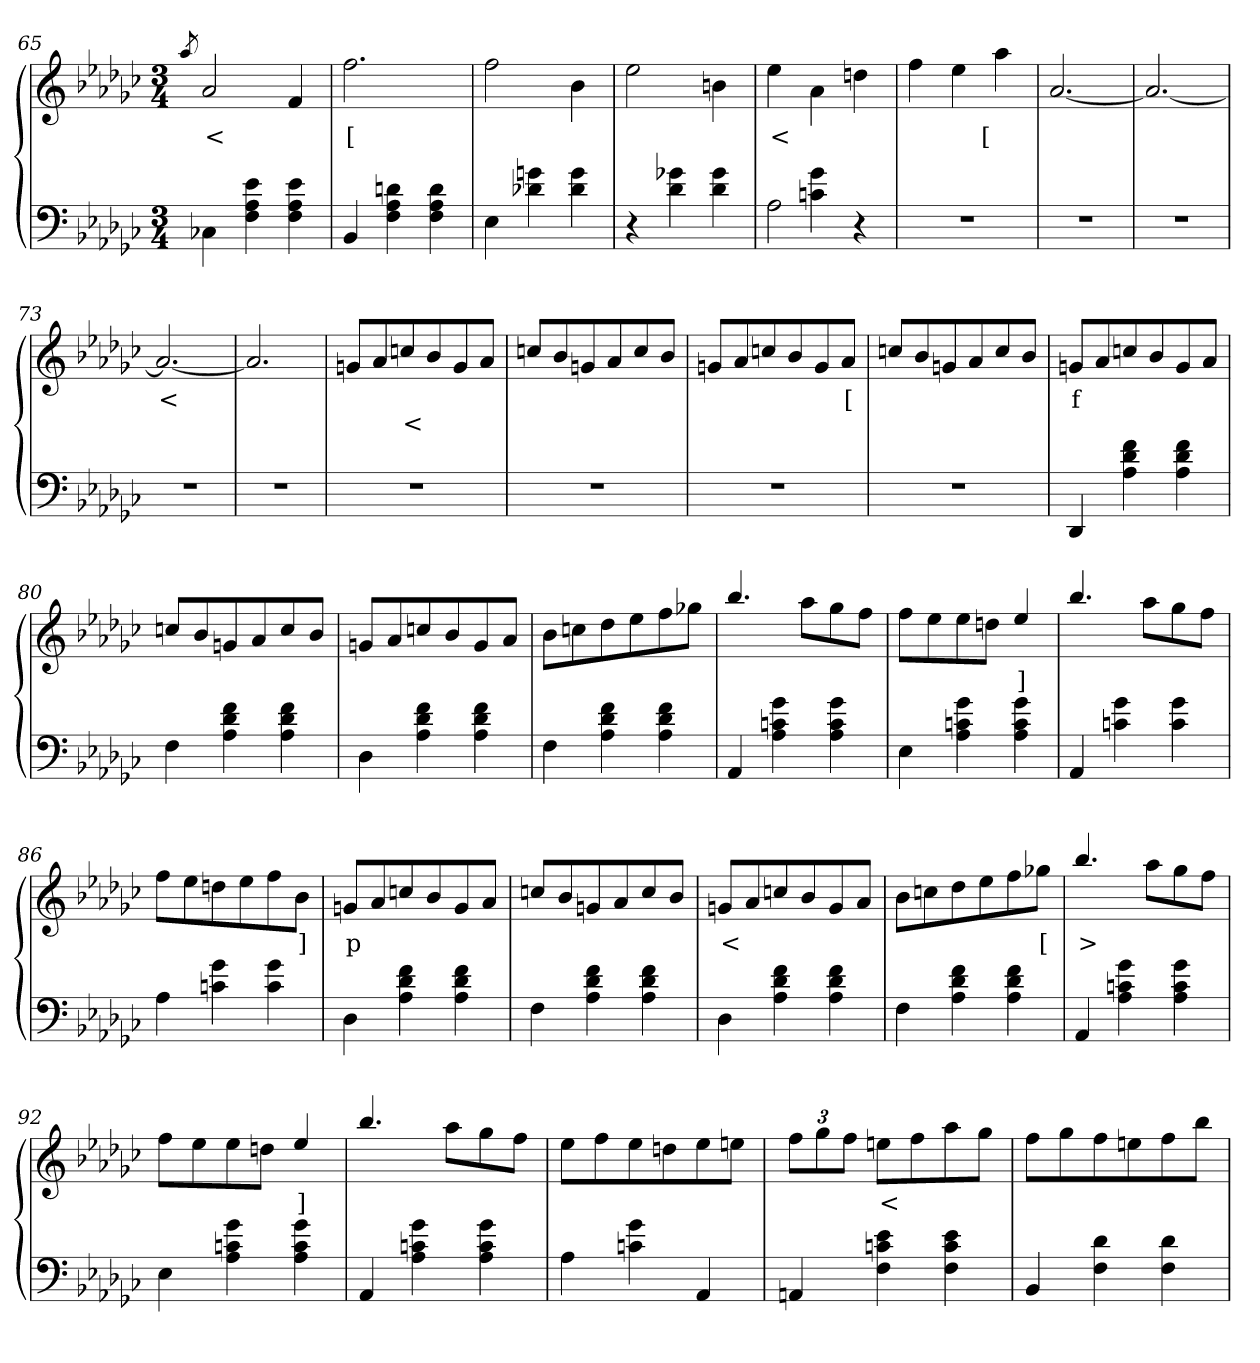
**kern	**kern	**text	**text
*part2	*part1	*part1	*part1
*staff2	*staff1	*staff1	*staff1
*clefF4	*clefG2	*	*
*k[b-e-a-d-g-c-]	*k[b-e-a-d-g-c-]	*	*
*M3/4	*M3/4	*	*
=65	=65	=65	=65
.	8qaa-/	.	.
4C-X\	2a-	<	.
4e- 4A- 4F	.	.	.
4e- 4A- 4F	4f	.	.
=66	=66	=66	=66
4BB-	2.ff	[	.
4dn 4A- 4F	.	.	.
4d 4A- 4F	.	.	.
=67	=67	=67	=67
4E-	2ff	.	.
4gn 4d-X	.	.	.
4g 4d-	4b-	.	.
=68	=68	=68	=68
4r	2ee-	.	.
4g-X 4d-	.	.	.
4g- 4d-	4bn	.	.
=69	=69	=69	=69
*^	*	*	*
4ryy	2A-	4ee-	<	.
4g-\ 4cn\	.	4a-\	.	.
4ryy	4r	4ddn	.	.
*v	*v	*	*	*
=70	=70	=70	=70
2.r	4ff	.	.
.	4ee-	.	.
.	4aa-	[	.
=71	=71	=71	=71
2.r	[2.a-	.	.
=72	=72	=72	=72
2.r	2.a-_	.	.
=73	=73	=73	=73
2.r	2.a-_	<	.
=74	=74	=74	=74
2.r	2.a-]	.	.
=75	=75	=75	=75
2.r	8gnL	.	.
.	8a-	.	.
.	8ccn	.	<
.	8b-	.	.
.	8g	.	.
.	8a-J	.	.
=76	=76	=76	=76
2.r	8ccnL	.	.
.	8b-	.	.
.	8gn	.	.
.	8a-	.	.
.	8cc	.	.
.	8b-J	.	.
=77	=77	=77	=77
2.r	8gnL	.	.
.	8a-	.	.
.	8ccn	.	.
.	8b-	.	.
.	8g	.	.
.	8a-J	[	.
=78	=78	=78	=78
2.r	8ccnL	.	.
.	8b-	.	.
.	8gn	.	.
.	8a-	.	.
.	8cc	.	.
.	8b-J	.	.
=79	=79	=79	=79
4DD-	8gnL	f	.
.	8a-	.	.
4f 4d- 4A-	8ccn	.	.
.	8b-	.	.
4f 4d- 4A-	8g	.	.
.	8a-J	.	.
=80	=80	=80	=80
4F	8ccnL	.	.
.	8b-	.	.
4f 4d- 4A-	8gn	.	.
.	8a-	.	.
4f 4d- 4A-	8cc	.	.
.	8b-J	.	.
=81	=81	=81	=81
4D-	8gnL	.	.
.	8a-	.	.
4f 4d- 4A-	8ccn	.	.
.	8b-	.	.
4f 4d- 4A-	8g	.	.
.	8a-J	.	.
=82	=82	=82	=82
4F	8b-L	.	.
.	8ccn	.	.
4f 4d- 4A-	8dd-	.	.
.	8ee-	.	.
4f 4d- 4A-	8ff	.	.
.	8gg-XJ	.	.
=83	=83	=83	=83
4AA-	4.bb-/	.	.
4g- 4cn 4A-	.	.	.
.	8aa-L	.	.
4g- 4c 4A-	8gg-	.	.
.	8ffJ	.	.
=84	=84	=84	=84
4E-	8ffL	.	.
.	8ee-	.	.
4g- 4cn 4A-	8ee-	.	.
.	8ddnJ	.	.
4g- 4c 4A-	4ee-/	]	.
=85	=85	=85	=85
4AA-	4.bb-/	.	.
4g-\ 4cn\	.	.	.
.	8aa-L	.	.
4g-\ 4c\	8gg-	.	.
.	8ffJ	.	.
=86	=86	=86	=86
4A-	8ffL	.	.
.	8ee-	.	.
4g-\ 4cn\	8ddn	.	.
.	8ee-	.	.
4g-\ 4c\	8ff	.	.
.	8b-J	]	.
=87	=87	=87	=87
4D-	8gnL	p	.
.	8a-	.	.
4f 4d- 4A-	8ccn	.	.
.	8b-	.	.
4f 4d- 4A-	8g	.	.
.	8a-J	.	.
=88	=88	=88	=88
4F	8ccnL	.	.
.	8b-	.	.
4f 4d- 4A-	8gn	.	.
.	8a-	.	.
4f 4d- 4A-	8cc	.	.
.	8b-J	.	.
=89	=89	=89	=89
4D-	8gnL	<	.
.	8a-	.	.
4f 4d- 4A-	8ccn	.	.
.	8b-	.	.
4f 4d- 4A-	8g	.	.
.	8a-J	.	.
=90	=90	=90	=90
4F	8b-L	.	.
.	8ccn	.	.
4f 4d- 4A-	8dd-	.	.
.	8ee-	.	.
4f 4d- 4A-	8ff	.	.
.	8gg-XJ	[	.
=91	=91	=91	=91
4AA-	4.bb-/	>	.
4g- 4cn 4A-	.	.	.
.	8aa-L	.	.
4g- 4c 4A-	8gg-	.	.
.	8ffJ	.	.
=92	=92	=92	=92
4E-	8ffL	.	.
.	8ee-	.	.
4g- 4cn 4A-	8ee-	.	.
.	8ddnJ	.	.
4g- 4c 4A-	4ee-/	]	.
=93	=93	=93	=93
4AA-	4.bb-/	.	.
4g- 4cn 4A-	.	.	.
.	8aa-L	.	.
4g- 4c 4A-	8gg-	.	.
.	8ffJ	.	.
=94	=94	=94	=94
4A-	8ee-L	.	.
.	8ff	.	.
4g- 4cn	8ee-	.	.
.	8ddn	.	.
4AA-	8ee-	.	.
.	8eenJ	.	.
=95	=95	=95	=95
4AAn	12ffL	.	.
.	12gg-	.	.
.	12ffJ	.	.
4e- 4cn 4F	8eenL	<	.
.	8ff	.	.
4e- 4c 4F	8aa-	.	.
.	8gg-J	.	.
=96	=96	=96	=96
4BB-	8ffL	.	.
.	8gg-	.	.
4d- 4F	8ff	.	.
.	8een	.	.
4d- 4F	8ff	.	.
.	8bb-J	.	.
=	=	=	=
*-	*-	*-	*-
